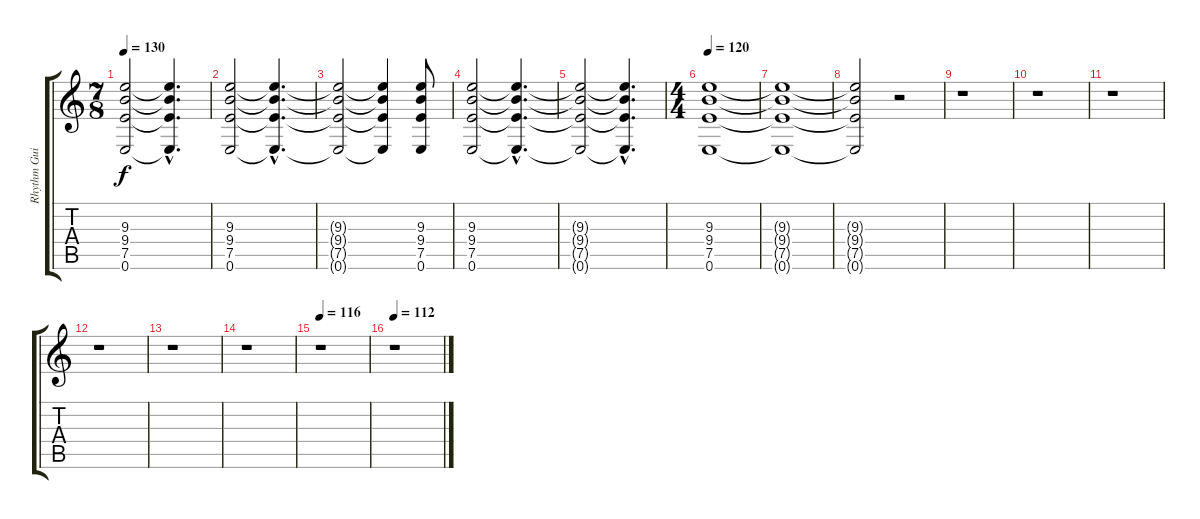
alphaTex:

\track ("Rhythm Guitar 2" "Rhythm Gui") {instrument overdrivenguitar}
\staff {score tabs}
\tuning (E4 B3 G3 D3 A2 E2) {hide}
\ts (7 8)
\tempo 130
\clef g2
\ks c
(9.3{t} 9.4{t} 7.5{t} 0.6{t}).2{dy f} (9.3{hac t} 9.4{hac t} 7.5{hac t} 0.6{hac t}).4{d} |
(9.3 9.4 7.5 0.6).2 (9.3{hac t} 9.4{hac t} 7.5{hac t} 0.6{hac t}).4{d} |
(9.3{t} 9.4{t} 7.5{t} 0.6{t}).2 (9.3{t} 9.4{t} 7.5{t} 0.6{t}).4 (9.3 9.4 7.5 0.6).8 |
(9.3 9.4 7.5 0.6).2 (9.3{hac t} 9.4{hac t} 7.5{hac t} 0.6{hac t}).4{d} |
(9.3{t} 9.4{t} 7.5{t} 0.6{t}).2 (9.3{hac t} 9.4{hac t} 7.5{hac t} 0.6{hac t}).4{d} |
\ts (4 4)
\tempo 120
(9.3 9.4 7.5 0.6).1 |
(9.3{t} 9.4{t} 7.5{t} 0.6{t}).1{volume 7} |
(9.3{t} 9.4{t} 7.5{t} 0.6{t}).2{volume 5} r.2 |
r.1 |
r.1 |
r.1 |
r.1 |
r.1 |
r.1 |
\tempo 116
r.1 |
\tempo 112
r.1
